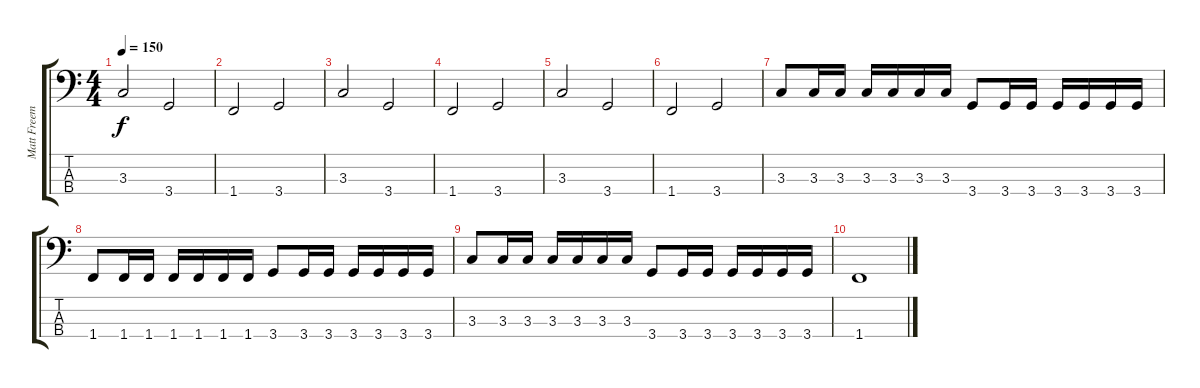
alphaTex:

\track ("Matt Freeman" "Matt Freem") {instrument electricbasspick}
\staff {score tabs}
\tuning (G2 D2 A1 E1) {hide}
\ts (4 4)
\tempo 150
\clef f4
\ks c
3.3.2{dy f} 3.4.2 |
1.4.2 3.4.2 |
3.3.2 3.4.2 |
1.4.2 3.4.2 |
3.3.2 3.4.2 |
1.4.2 3.4.2 |
3.3.8 3.3.16 3.3.16 3.3.16 3.3.16 3.3.16 3.3.16 3.4.8 3.4.16 3.4.16 3.4.16 3.4.16 3.4.16 3.4.16 |
1.4.8 1.4.16 1.4.16 1.4.16 1.4.16 1.4.16 1.4.16 3.4.8 3.4.16 3.4.16 3.4.16 3.4.16 3.4.16 3.4.16 |
3.3.8 3.3.16 3.3.16 3.3.16 3.3.16 3.3.16 3.3.16 3.4.8 3.4.16 3.4.16 3.4.16 3.4.16 3.4.16 3.4.16 |
1.4.1
